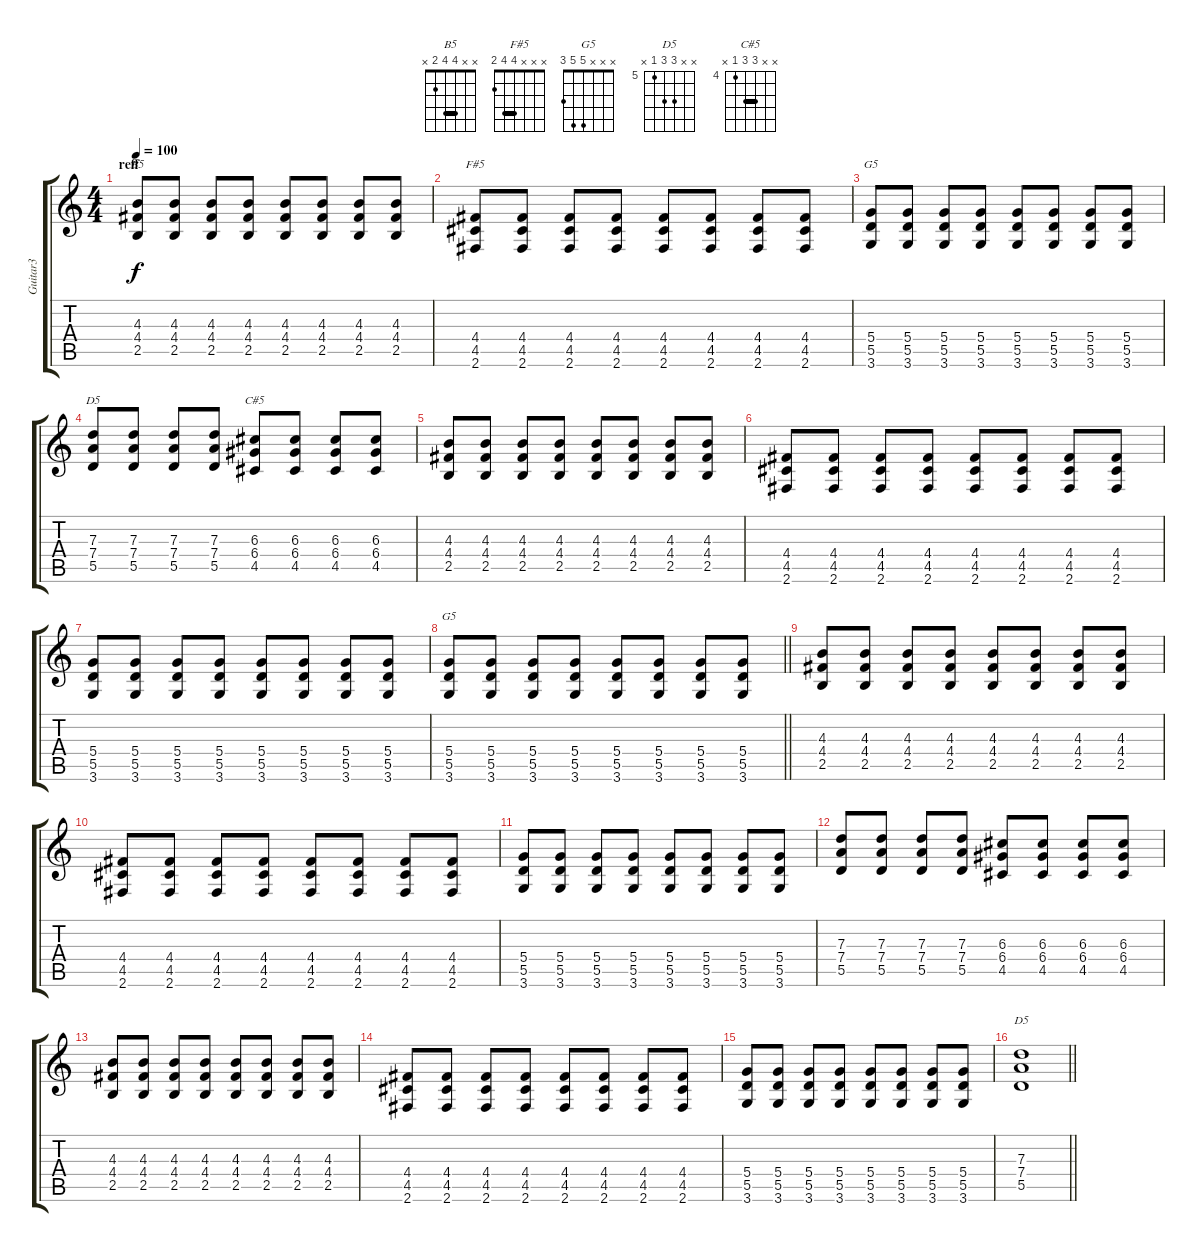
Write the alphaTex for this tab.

\track ("Guitar3" "Guitar3") {instrument distortionguitar}
\staff {score tabs}
\tuning (E4 B3 G3 D3 A2 E2) {hide}
\chord ("B5" x x 4 4 2 x) {barre 4}
\chord ("F#5" x x x 4 4 2) {barre 4}
\chord ("G5" x x x 5 5 3) {barre 5}
\chord ("D5" x x 7 7 5 x) {firstfret 5 barre 7}
\chord ("C#5" x x 6 6 4 x) {firstfret 4 barre 6}
\chord ("G5" x x x 5 5 3)
\chord ("D5" x x 7 7 5 x) {firstfret 5}
\ts (4 4)
\section ("" "reff")
\tempo 100
\clef g2
\ks c
(4.3 4.4 2.5).8{ch "B5" dy f} (4.3 4.4 2.5).8 (4.3 4.4 2.5).8 (4.3 4.4 2.5).8 (4.3 4.4 2.5).8 (4.3 4.4 2.5).8 (4.3 4.4 2.5).8 (4.3 4.4 2.5).8 |
(4.4 4.5 2.6).8{ch "F#5"} (4.4 4.5 2.6).8 (4.4 4.5 2.6).8 (4.4 4.5 2.6).8 (4.4 4.5 2.6).8 (4.4 4.5 2.6).8 (4.4 4.5 2.6).8 (4.4 4.5 2.6).8 |
(5.4 5.5 3.6).8{ch "G5"} (5.4 5.5 3.6).8 (5.4 5.5 3.6).8 (5.4 5.5 3.6).8 (5.4 5.5 3.6).8 (5.4 5.5 3.6).8 (5.4 5.5 3.6).8 (5.4 5.5 3.6).8 |
(7.3 7.4 5.5).8{ch "D5"} (7.3 7.4 5.5).8 (7.3 7.4 5.5).8 (7.3 7.4 5.5).8 (6.3 6.4 4.5).8{ch "C#5"} (6.3 6.4 4.5).8 (6.3 6.4 4.5).8 (6.3 6.4 4.5).8 |
(4.3 4.4 2.5).8 (4.3 4.4 2.5).8 (4.3 4.4 2.5).8 (4.3 4.4 2.5).8 (4.3 4.4 2.5).8 (4.3 4.4 2.5).8 (4.3 4.4 2.5).8 (4.3 4.4 2.5).8 |
(4.4 4.5 2.6).8 (4.4 4.5 2.6).8 (4.4 4.5 2.6).8 (4.4 4.5 2.6).8 (4.4 4.5 2.6).8 (4.4 4.5 2.6).8 (4.4 4.5 2.6).8 (4.4 4.5 2.6).8 |
(5.4 5.5 3.6).8 (5.4 5.5 3.6).8 (5.4 5.5 3.6).8 (5.4 5.5 3.6).8 (5.4 5.5 3.6).8 (5.4 5.5 3.6).8 (5.4 5.5 3.6).8 (5.4 5.5 3.6).8 |
\barLineRight lightlight
(5.4 5.5 3.6).8{ch "G5"} (5.4 5.5 3.6).8 (5.4 5.5 3.6).8 (5.4 5.5 3.6).8 (5.4 5.5 3.6).8 (5.4 5.5 3.6).8 (5.4 5.5 3.6).8 (5.4 5.5 3.6).8 |
(4.3 4.4 2.5).8 (4.3 4.4 2.5).8 (4.3 4.4 2.5).8 (4.3 4.4 2.5).8 (4.3 4.4 2.5).8 (4.3 4.4 2.5).8 (4.3 4.4 2.5).8 (4.3 4.4 2.5).8 |
(4.4 4.5 2.6).8 (4.4 4.5 2.6).8 (4.4 4.5 2.6).8 (4.4 4.5 2.6).8 (4.4 4.5 2.6).8 (4.4 4.5 2.6).8 (4.4 4.5 2.6).8 (4.4 4.5 2.6).8 |
(5.4 5.5 3.6).8 (5.4 5.5 3.6).8 (5.4 5.5 3.6).8 (5.4 5.5 3.6).8 (5.4 5.5 3.6).8 (5.4 5.5 3.6).8 (5.4 5.5 3.6).8 (5.4 5.5 3.6).8 |
(7.3 7.4 5.5).8 (7.3 7.4 5.5).8 (7.3 7.4 5.5).8 (7.3 7.4 5.5).8 (6.3 6.4 4.5).8 (6.3 6.4 4.5).8 (6.3 6.4 4.5).8 (6.3 6.4 4.5).8 |
(4.3 4.4 2.5).8 (4.3 4.4 2.5).8 (4.3 4.4 2.5).8 (4.3 4.4 2.5).8 (4.3 4.4 2.5).8 (4.3 4.4 2.5).8 (4.3 4.4 2.5).8 (4.3 4.4 2.5).8 |
(4.4 4.5 2.6).8 (4.4 4.5 2.6).8 (4.4 4.5 2.6).8 (4.4 4.5 2.6).8 (4.4 4.5 2.6).8 (4.4 4.5 2.6).8 (4.4 4.5 2.6).8 (4.4 4.5 2.6).8 |
(5.4 5.5 3.6).8 (5.4 5.5 3.6).8 (5.4 5.5 3.6).8 (5.4 5.5 3.6).8 (5.4 5.5 3.6).8 (5.4 5.5 3.6).8 (5.4 5.5 3.6).8 (5.4 5.5 3.6).8 |
\barLineRight lightlight
(7.3 7.4 5.5).1{ch "D5"}
